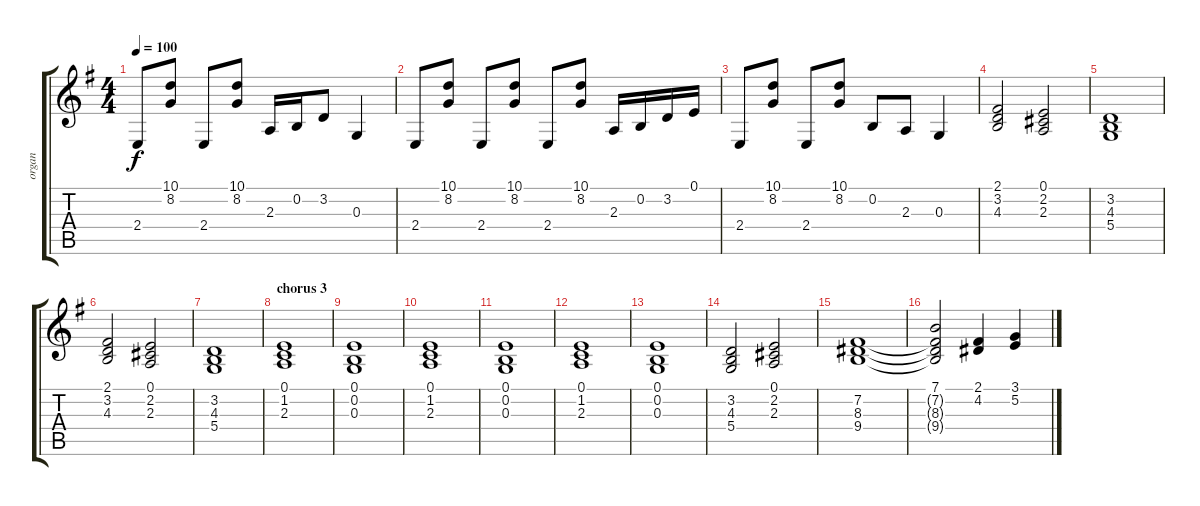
\track ("organ" "organ") {instrument rockorgan}
\staff {score tabs}
\tuning (E4 B3 G3 D3 A2 E2) {hide}
\ts (4 4)
\tempo 100
\clef g2
\ks g
2.4.8{dy f} (10.1 8.2).8 2.4.8 (10.1 8.2).8 2.3.16 0.2.16 3.2.8 0.3.4 |
2.4.8 (10.1 8.2).8 2.4.8 (10.1 8.2).8 2.4.8 (10.1 8.2).8 2.3.16 0.2.16 3.2.16 0.1.16 |
2.4.8 (10.1 8.2).8 2.4.8 (10.1 8.2).8 0.2.8 2.3.8 0.3.4 |
(2.1 3.2 4.3).2 (0.1 2.2 2.3).2 |
(3.2 4.3 5.4).1 |
(2.1 3.2 4.3).2 (0.1 2.2 2.3).2 |
(3.2 4.3 5.4).1 |
\section ("" "chorus 3")
(0.1 1.2 2.3).1 |
(0.1 0.2 0.3).1 |
(0.1 1.2 2.3).1 |
(0.1 0.2 0.3).1 |
(0.1 1.2 2.3).1 |
(0.1 0.2 0.3).1 |
(3.2 4.3 5.4).2 (0.1 2.2 2.3).2 |
(7.2 8.3 9.4).1 |
(7.1 7.2{t} 8.3{t} 9.4{t}).2 (2.1 4.2).4 (3.1 5.2).4
